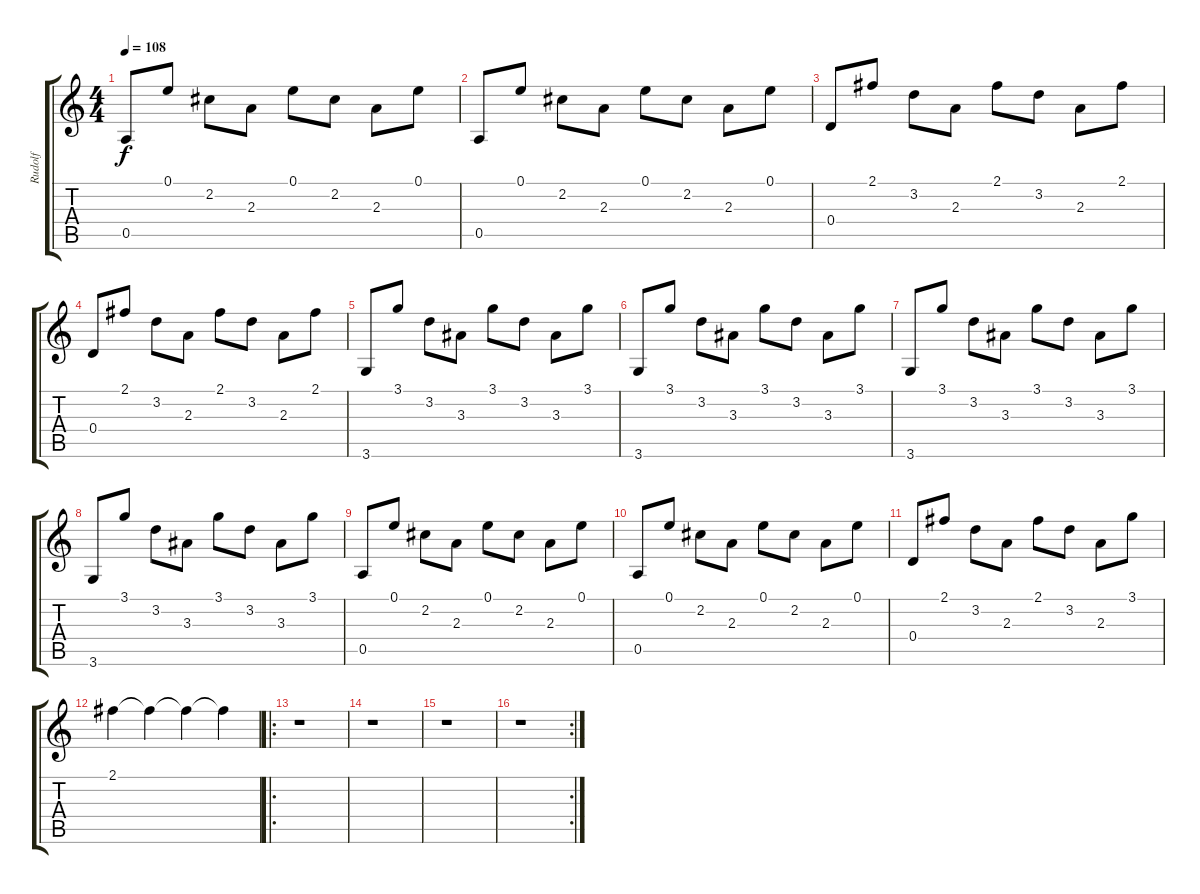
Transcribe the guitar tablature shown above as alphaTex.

\track ("Rudolf" "Rudolf") {instrument acousticguitarsteel}
\staff {score tabs}
\tuning (E4 B3 G3 D3 A2 E2) {hide}
\ts (4 4)
\tempo 108
\clef g2
\ks c
0.5.8{dy f} 0.1.8 2.2.8 2.3.8 0.1.8 2.2.8 2.3.8 0.1.8 |
0.5.8 0.1.8 2.2.8 2.3.8 0.1.8 2.2.8 2.3.8 0.1.8 |
0.4.8 2.1.8 3.2.8 2.3.8 2.1.8 3.2.8 2.3.8 2.1.8 |
0.4.8 2.1.8 3.2.8 2.3.8 2.1.8 3.2.8 2.3.8 2.1.8 |
3.6.8 3.1.8 3.2.8 3.3.8 3.1.8 3.2.8 3.3.8 3.1.8 |
3.6.8 3.1.8 3.2.8 3.3.8 3.1.8 3.2.8 3.3.8 3.1.8 |
3.6.8 3.1.8 3.2.8 3.3.8 3.1.8 3.2.8 3.3.8 3.1.8 |
3.6.8 3.1.8 3.2.8 3.3.8 3.1.8 3.2.8 3.3.8 3.1.8 |
0.5.8 0.1.8 2.2.8 2.3.8 0.1.8 2.2.8 2.3.8 0.1.8 |
0.5.8 0.1.8 2.2.8 2.3.8 0.1.8 2.2.8 2.3.8 0.1.8 |
0.4.8 2.1.8 3.2.8 2.3.8 2.1.8 3.2.8 2.3.8 3.1.8 |
2.1.4 2.1{t}.4 2.1{t}.4 2.1{t}.4 |
\ro
r.1 |
r.1 |
r.1 |
\rc 2
r.1
